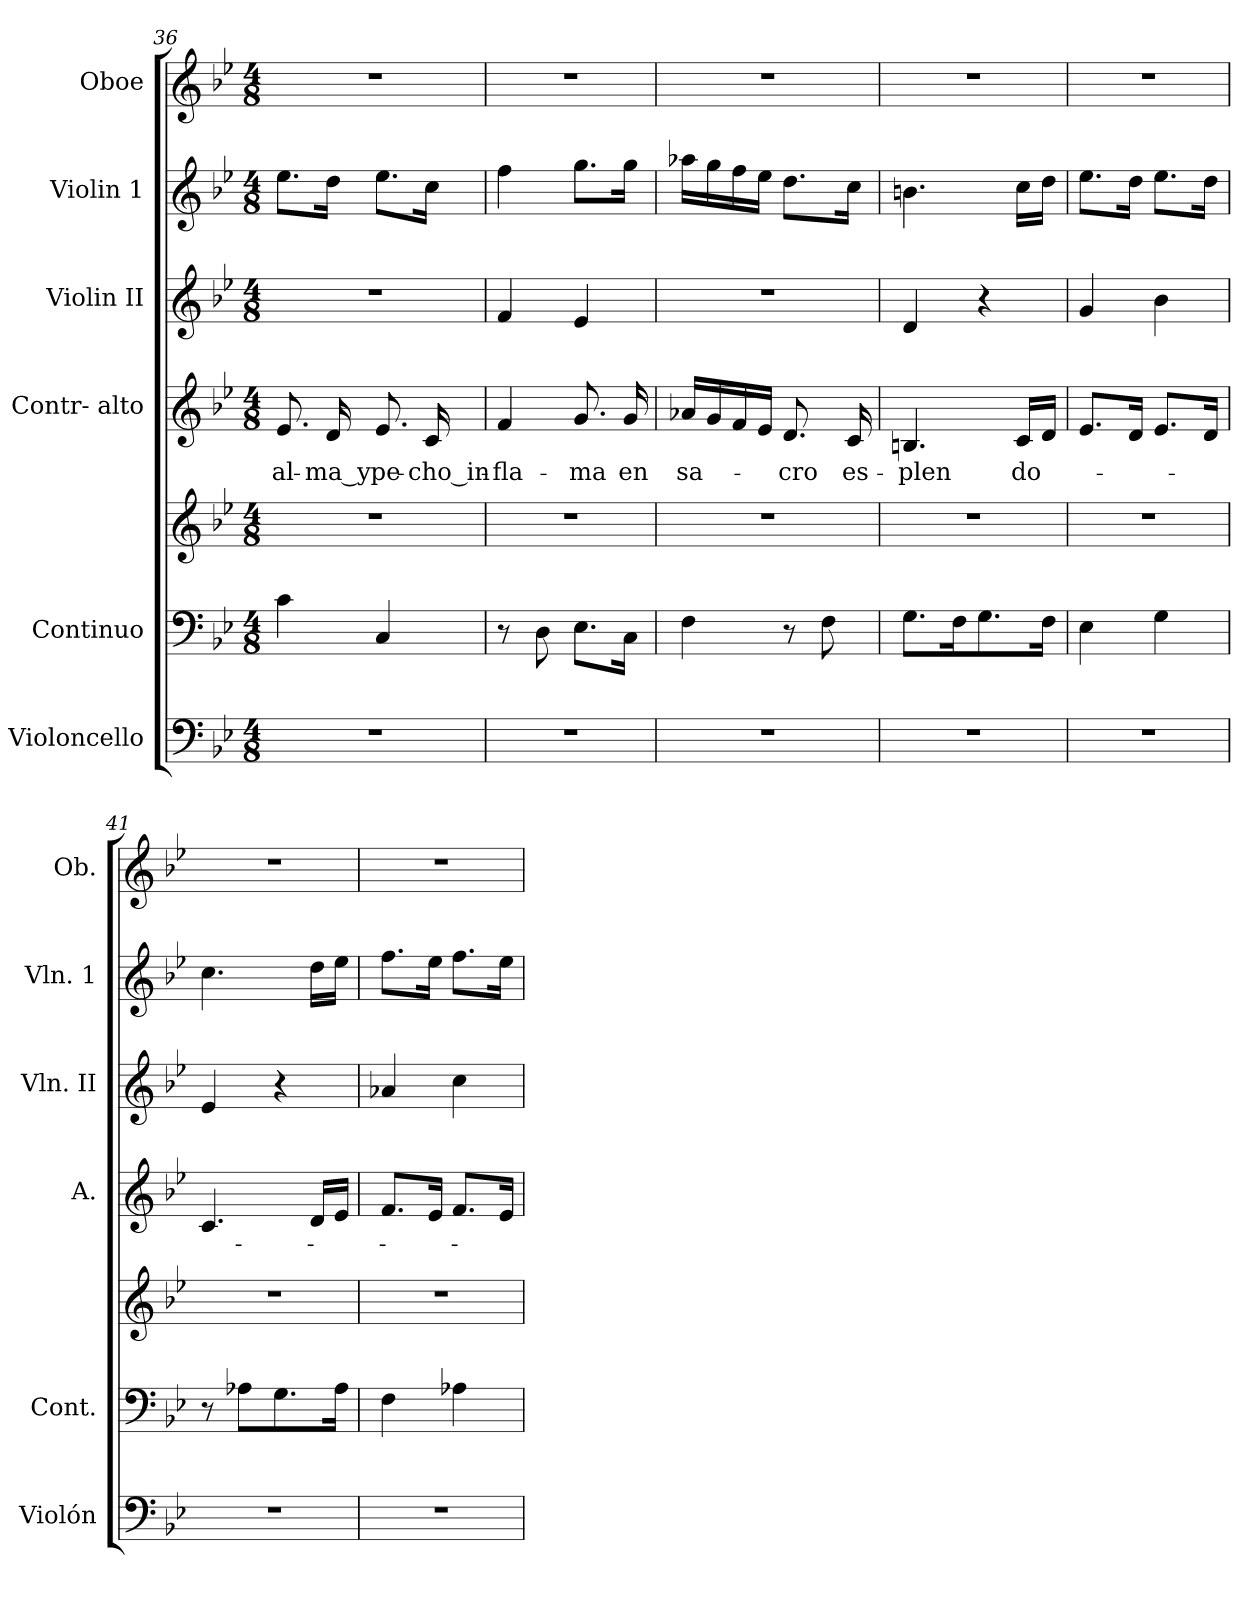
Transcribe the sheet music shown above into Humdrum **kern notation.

**kern	**kern	**kern	**kern	**text	**kern	**kern	**kern
*part6	*part5	*part5	*part4	*part4	*part3	*part2	*part1
*staff7	*staff6	*staff5	*staff4	*staff4	*staff3	*staff2	*staff1
*I"Violoncello	*I"Continuo	*	*I"Contr- alto	*	*I"Violin II	*I"Violin 1	*I"Oboe
*I'Violón	*I'Cont.	*	*I'A.	*	*I'Vln. II	*I'Vln. 1	*I'Ob.
*clefF4	*clefF4	*clefG2	*clefG2	*	*clefG2	*clefG2	*clefG2
*k[b-e-]	*k[b-e-]	*k[b-e-]	*k[b-e-]	*	*k[b-e-]	*k[b-e-]	*k[b-e-]
*B-:	*B-:	*B-:	*B-:	*	*B-:	*B-:	*B-:
*M4/8	*M4/8	*M4/8	*M4/8	*	*M4/8	*M4/8	*M4/8
=36	=36	=36	=36	=36	=36	=36	=36
!LO:N:vis=1	!	!LO:N:vis=1	!	!	!	!	!
!	!	!	!	!LO:LY:b:color=#000000	!LO:N:vis=1	!	!LO:N:vis=1
2r	4ci\	2r	8.e-i/	al-	2r	8.ee-i\L	2r
!	!	!	!	!LO:LY:b:color=#000000	!	!	!
.	.	.	16di/	-ma_y	.	16ddi\Jk	.
!	!	!	!	!LO:LY:b:color=#000000	!	!	!
.	4Ci/	.	8.e-i/	pe-	.	8.ee-i\L	.
!	!	!	!	!LO:LY:b:color=#000000	!	!	!
.	.	.	16ci/	-cho_in-	.	16cci\Jk	.
=37	=37	=37	=37	=37	=37	=37	=37
!LO:N:vis=1	!	!LO:N:vis=1	!	!	!	!	!
!	!	!	!	!LO:LY:b:color=#000000	!	!	!LO:N:vis=1
2r	8r	2r	4fi/	-fla-	4fi/	4ffi\	2r
.	8Di\	.	.	.	.	.	.
!	!	!	!	!LO:LY:b:color=#000000	!	!	!
.	8.E-i\L	.	8.gi/	-ma	4e-i/	8.ggi\L	.
!	!	!	!	!LO:LY:b:color=#000000	!	!	!
.	16Ci\Jk	.	16gi/	en	.	16ggi\Jk	.
=38	=38	=38	=38	=38	=38	=38	=38
!LO:N:vis=1	!	!LO:N:vis=1	!	!	!	!	!
!	!	!	!	!LO:LY:b:color=#000000	!LO:N:vis=1	!	!LO:N:vis=1
2r	4Fi\	2r	16a-Xi/LL	sa-	2r	16aa-Xi\LL	2r
.	.	.	16gi/	.	.	16ggi\	.
.	.	.	16fi/	.	.	16ffi\	.
.	.	.	16e-i/JJ	.	.	16ee-i\JJ	.
!	!	!	!	!LO:LY:b:color=#000000	!	!	!
.	8r	.	8.di/	-cro	.	8.ddi\L	.
.	8Fi\	.	.	.	.	.	.
!	!	!	!	!LO:LY:b:color=#000000	!	!	!
.	.	.	16ci/	es-	.	16cci\Jk	.
!!LO:LB:g=z
=39	=39	=39	=39	=39	=39	=39	=39
!LO:N:vis=1	!	!LO:N:vis=1	!	!	!	!	!
!	!	!	!	!LO:LY:b:color=#000000	!	!	!LO:N:vis=1
2r	8.Gi\L	2r	4.Bni/	-plen	4di/	4.bni\	2r
.	16Fi\k	.	.	.	.	.	.
.	8.Gi\	.	.	.	4r	.	.
!	!	!	!	!LO:LY:b:color=#000000	!	!	!
.	.	.	16ci/LL	do-	.	16cci\LL	.
.	16Fi\Jk	.	16di/JJ	.	.	16ddi\JJ	.
=40	=40	=40	=40	=40	=40	=40	=40
!LO:N:vis=1	!	!LO:N:vis=1	!	!	!	!	!LO:N:vis=1
2r	4E-i\	2r	8.e-i/L	.	4gi/	8.ee-i\L	2r
.	.	.	16di/Jk	.	.	16ddi\Jk	.
.	4Gi\	.	8.e-i/L	.	4b-i\	8.ee-i\L	.
.	.	.	16di/Jk	.	.	16ddi\Jk	.
=41	=41	=41	=41	=41	=41	=41	=41
!LO:N:vis=1	!	!LO:N:vis=1	!	!	!	!	!LO:N:vis=1
2r	8r	2r	4.ci/	.	4e-i/	4.cci\	2r
.	8A-Xi\L	.	.	.	.	.	.
.	8.Gi\	.	.	.	4r	.	.
.	.	.	16di/LL	.	.	16ddi\LL	.
.	16A-i\Jk	.	16e-i/JJ	.	.	16ee-i\JJ	.
=42	=42	=42	=42	=42	=42	=42	=42
!LO:N:vis=1	!	!LO:N:vis=1	!	!	!	!	!LO:N:vis=1
2r	4Fi\	2r	8.fi/L	.	4a-Xi/	8.ffi\L	2r
.	.	.	16e-i/Jk	.	.	16ee-i\Jk	.
.	4A-Xi\	.	8.fi/L	.	4cci\	8.ffi\L	.
.	.	.	16e-i/Jk	.	.	16ee-i\Jk	.
=	=	=	=	=	=	=	=
*-	*-	*-	*-	*-	*-	*-	*-
